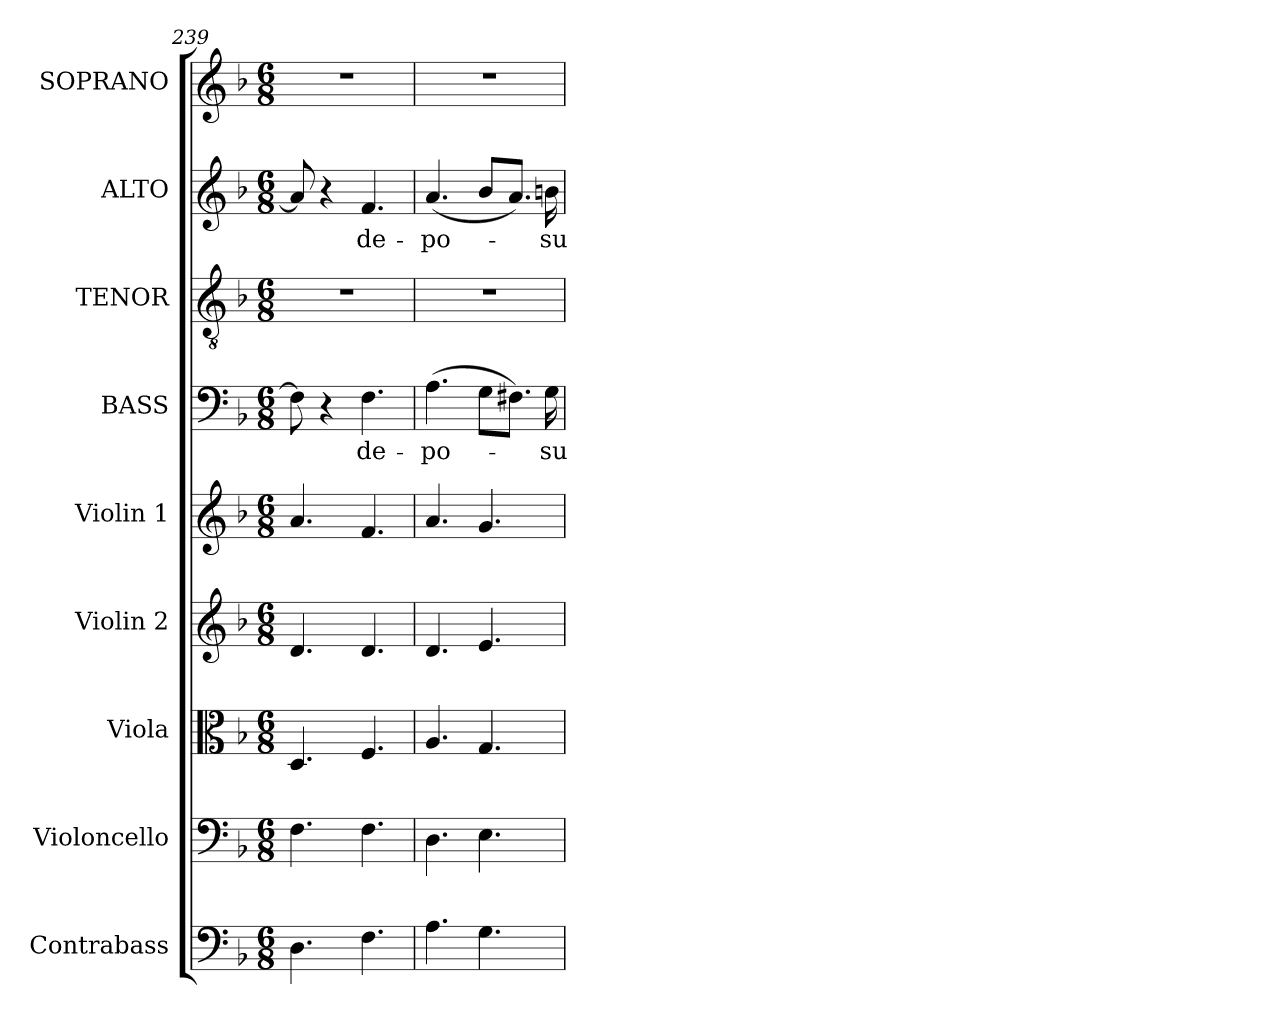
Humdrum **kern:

**kern	**kern	**kern	**kern	**kern	**kern	**text	**kern	**kern	**text	**kern
*part9	*part8	*part7	*part6	*part5	*part4	*part4	*part3	*part2	*part2	*part1
*staff9	*staff8	*staff7	*staff6	*staff5	*staff4	*staff4	*staff3	*staff2	*staff2	*staff1
*I"Contrabass	*I"Violoncello	*I"Viola	*I"Violin 2	*I"Violin 1	*I"BASS	*	*I"TENOR	*I"ALTO	*	*I"SOPRANO
*I'Cb.	*I'Vc.	*I'Vla.	*I'Vln. 2	*I'Vln. 1	*I'B.	*	*I'T.	*I'A.	*	*I'S.
*clefF4	*clefF4	*clefC3	*clefG2	*clefG2	*clefF4	*	*clefGv2	*clefG2	*	*clefG2
*ITrd7c12	*	*	*	*	*	*	*ITrd7c12	*	*	*
*k[b-]	*k[b-]	*k[b-]	*k[b-]	*k[b-]	*k[b-]	*	*k[b-]	*k[b-]	*	*k[b-]
*F:	*F:	*F:	*F:	*F:	*F:	*	*F:	*F:	*	*F:
*M6/8	*M6/8	*M6/8	*M6/8	*M6/8	*M6/8	*	*M6/8	*M6/8	*	*M6/8
=239	=239	=239	=239	=239	=239	=239	=239	=239	=239	=239
!	!	!	!	!	!	!	!LO:N:vis=1	!	!	!LO:N:vis=1
4.DDi\	4.Fi\	4.Di/	4.di/	4.ai/	8Fi\]	.	2.r	8ai/]	.	2.r
.	.	.	.	.	4r	.	.	4r	.	.
!	!	!	!	!	!	!LO:LY:b:color=#000000	!	!	!	!
!	!	!	!	!	!	!	!	!	!LO:LY:b:color=#000000	!
4.FFi\	4.Fi\	4.Fi/	4.di/	4.fi/	4.Fi\	de-	.	4.fi/	de-	.
=240	=240	=240	=240	=240	=240	=240	=240	=240	=240	=240
!	!	!	!	!	!	!LO:LY:b:color=#000000	!LO:N:vis=1	!	!	!
!	!	!	!	!	!	!	!	!	!LO:LY:b:color=#000000	!LO:N:vis=1
4.AAi\	4.Di\	4.Ai/	4.di/	4.ai/	(4.Ai\	-po-	2.r	(4.ai/	-po-	2.r
4.GGi\	4.Ei\	4.Gi/	4.ei/	4.gi/	8Gi\L	.	.	8b-i/L	.	.
.	.	.	.	.	8.F#Xi\J)	.	.	8.ai/J)	.	.
!	!	!	!	!	!	!LO:LY:b:color=#000000	!	!	!	!
!	!	!	!	!	!	!	!	!	!LO:LY:b:color=#000000	!
.	.	.	.	.	16Gi\	-su-	.	16bni\	-su-	.
=	=	=	=	=	=	=	=	=	=	=
*-	*-	*-	*-	*-	*-	*-	*-	*-	*-	*-
